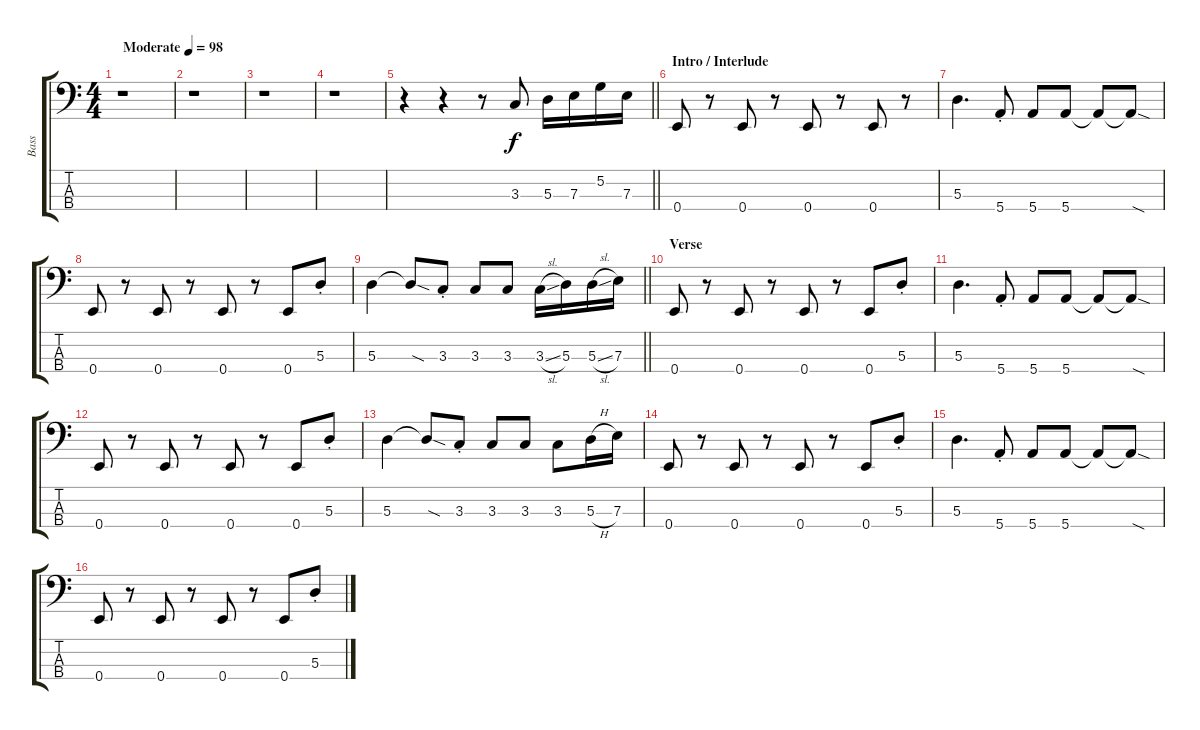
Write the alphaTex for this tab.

\track ("Bass" "Bass") {instrument electricbassfinger}
\staff {score tabs}
\tuning (G2 D2 A1 E1) {hide}
\ts (4 4)
\tempo (98 "Moderate")
\clef f4
\ks c
r.1{dy f instrument electricbassfinger} |
r.1 |
r.1 |
r.1 |
\barLineRight lightlight
r.4 r.4 r.8 3.3.8 5.3.16 7.3.16 5.2.16 7.3.16 |
\section ("" "Intro / Interlude")
0.4.8 r.8 0.4.8 r.8 0.4.8 r.8 0.4.8 r.8 |
5.3.4{d} 5.4{st}.8 5.4.8 5.4.8 5.4{t}.8 5.4{sod t}.8 |
0.4.8 r.8 0.4.8 r.8 0.4.8 r.8 0.4.8 5.3{st}.8 |
\barLineRight lightlight
5.3.4 5.3{sod t}.8 3.3{st}.8 3.3.8 3.3.8 3.3{sl}.16 5.3.16 5.3{sl}.16 7.3.16 |
\section ("" "Verse")
0.4.8 r.8 0.4.8 r.8 0.4.8 r.8 0.4.8 5.3{st}.8 |
5.3.4{d} 5.4{st}.8 5.4.8 5.4.8 5.4{t}.8 5.4{sod t}.8 |
0.4.8 r.8 0.4.8 r.8 0.4.8 r.8 0.4.8 5.3{st}.8 |
5.3.4 5.3{sod t}.8 3.3{st}.8 3.3.8 3.3.8 3.3.8 5.3{h}.16 7.3.16 |
0.4.8 r.8 0.4.8 r.8 0.4.8 r.8 0.4.8 5.3{st}.8 |
5.3.4{d} 5.4{st}.8 5.4.8 5.4.8 5.4{t}.8 5.4{sod t}.8 |
0.4.8 r.8 0.4.8 r.8 0.4.8 r.8 0.4.8 5.3{st}.8
